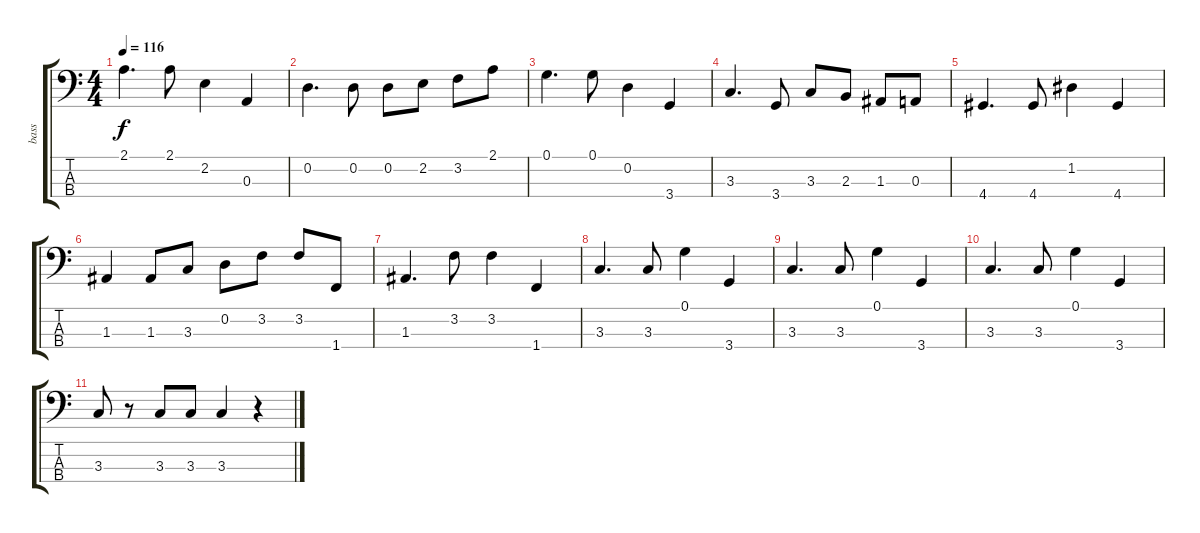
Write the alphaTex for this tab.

\track ("bass" "bass") {instrument fretlessbass}
\staff {score tabs}
\tuning (G2 D2 A1 E1) {hide}
\ts (4 4)
\tempo 116
\clef f4
\ks c
2.1.4{d dy f} 2.1.8 2.2.4 0.3.4 |
0.2.4{d} 0.2.8 0.2.8 2.2.8 3.2.8 2.1.8 |
0.1.4{d} 0.1.8 0.2.4 3.4.4 |
3.3.4{d} 3.4.8 3.3.8 2.3.8 1.3.8 0.3.8 |
4.4.4{d} 4.4.8 1.2.4 4.4.4 |
1.3.4 1.3.8 3.3.8 0.2.8 3.2.8 3.2.8 1.4.8 |
1.3.4{d} 3.2.8 3.2.4 1.4.4 |
3.3.4{d} 3.3.8 0.1.4 3.4.4 |
3.3.4{d} 3.3.8 0.1.4 3.4.4 |
3.3.4{d} 3.3.8 0.1.4 3.4.4 |
3.3.8 r.8 3.3.8 3.3.8 3.3.4 r.4
